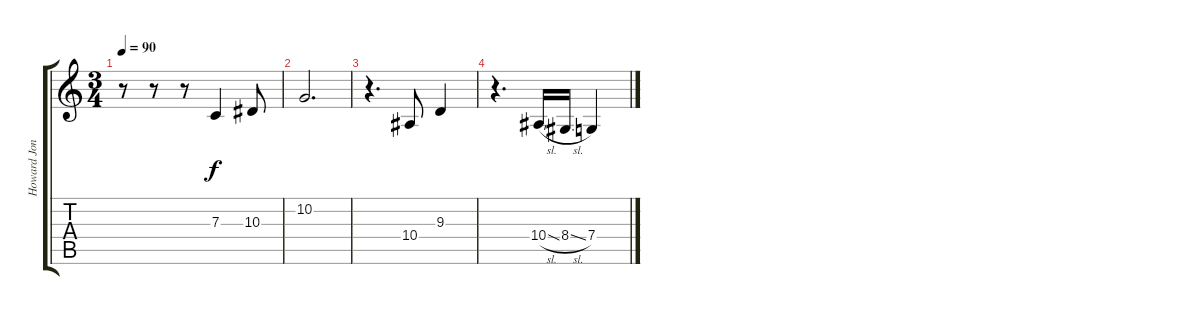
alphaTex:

\track ("Howard Jones" "Howard Jon") {instrument bassoon}
\staff {score tabs}
\tuning (D4 A3 F3 C3 G2 C2) {hide}
\ts (3 4)
\tempo 90
\clef g2
\ks c
r.8{dy f} r.8 r.8 7.3.4 10.3.8 |
10.2.2{d} |
r.4{d} 10.4.8 9.3.4 |
r.4{d} 10.4{sl}.16 8.4{sl}.16 7.4.4
